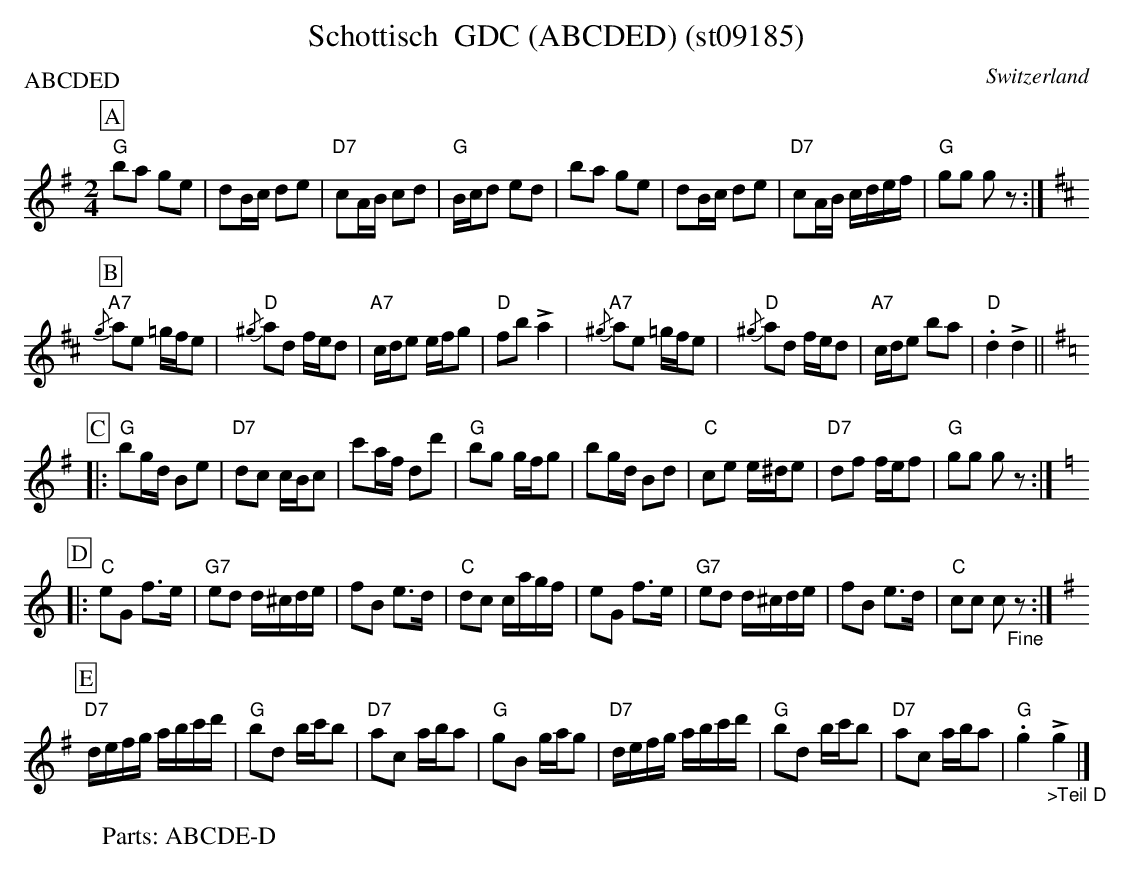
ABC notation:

X:1
T: Schottisch  GDC (ABCDED) (st09185)
P:ABCDED
M:2/4
L:1/8
O:Switzerland
K:G major
[P:A] "G"ba ge | dB/c/ de | "D7"cA/B/ cd | "G"B/c/d ed | ba ge | dB/c/ de | "D7"cA/B/ c/d/e/f/ | "G"gg g z :| [K:D]
[P:B] {/g}"A7"ae =g/f/e | {/^g}"D"ad f/e/d | "A7"c/d/e e/f/g | "D"fb !>!a2 | {/^g}"A7"ae =g/f/e | {/^g}"D"ad f/e/d | "A7"c/d/e ba | "D".d2 !>!d2 || [K:G]
[P:C] |: "G"bg/d/ Be | "D7"dc c/B/c | c'a/f/ dd' | "G"bg g/f/g | bg/d/ Bd | "C"ce e/^d/e | "D7"df f/e/f | "G"gg gz :| [K:C]
[P:D] |: "C"eG f>e | "G7"ed d/^c/d/e/ | fB e>d | "C"dc c/a/g/f/ | eG f>e | "G7"ed d/^c/d/e/ | fB e>d | "C"cc c"_Fine"z :|  [K:G]
[P:E] "D7"d/e/f/g/ a/b/c'/d'/ | "G"bd b/c'/b | "D7"ac a/b/a | "G"gB g/a/g | "D7"d/e/f/g/ a/b/c'/d'/ | "G"bd b/c'/b | "D7"ac a/b/a | "G".g2 "_>Teil D"!>!g2 |]
W:Parts: ABCDE-D
